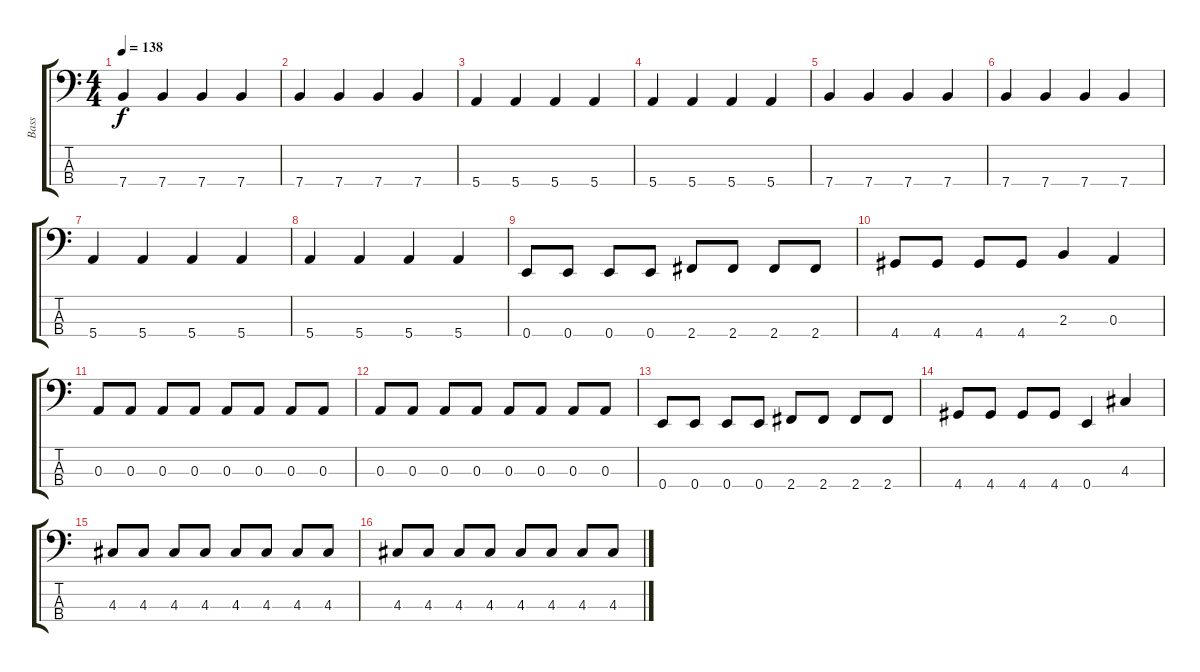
\track ("Bass" "Bass") {instrument electricbassfinger}
\staff {score tabs}
\tuning (G2 D2 A1 E1) {hide}
\ts (4 4)
\tempo 138
\clef f4
\ks c
7.4.4{dy f} 7.4.4 7.4.4 7.4.4 |
7.4.4 7.4.4 7.4.4 7.4.4 |
5.4.4 5.4.4 5.4.4 5.4.4 |
5.4.4 5.4.4 5.4.4 5.4.4 |
7.4.4 7.4.4 7.4.4 7.4.4 |
7.4.4 7.4.4 7.4.4 7.4.4 |
5.4.4 5.4.4 5.4.4 5.4.4 |
5.4.4 5.4.4 5.4.4 5.4.4 |
0.4.8 0.4.8 0.4.8 0.4.8 2.4.8 2.4.8 2.4.8 2.4.8 |
4.4.8 4.4.8 4.4.8 4.4.8 2.3.4 0.3.4 |
0.3.8 0.3.8 0.3.8 0.3.8 0.3.8 0.3.8 0.3.8 0.3.8 |
0.3.8 0.3.8 0.3.8 0.3.8 0.3.8 0.3.8 0.3.8 0.3.8 |
0.4.8 0.4.8 0.4.8 0.4.8 2.4.8 2.4.8 2.4.8 2.4.8 |
4.4.8 4.4.8 4.4.8 4.4.8 0.4.4 4.3.4 |
4.3.8 4.3.8 4.3.8 4.3.8 4.3.8 4.3.8 4.3.8 4.3.8 |
4.3.8 4.3.8 4.3.8 4.3.8 4.3.8 4.3.8 4.3.8 4.3.8
